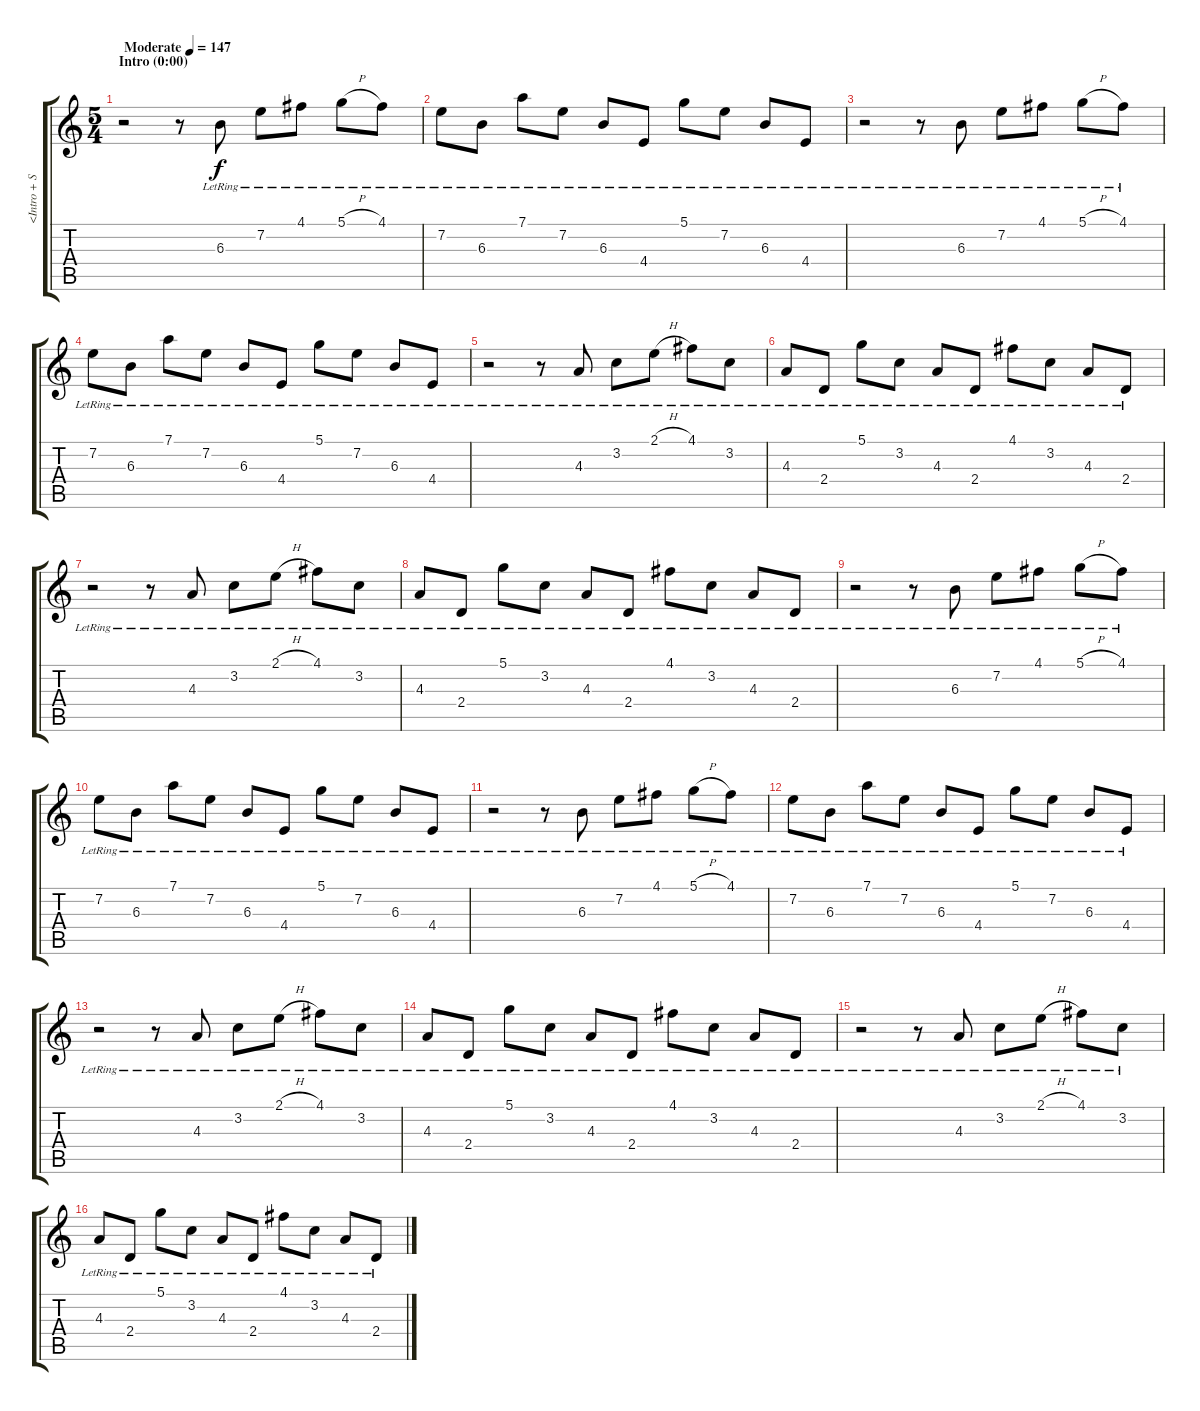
\track ("<Intro + Solo> [Guitar 3]" "<Intro + S") {instrument electricguitarclean}
\staff {score tabs}
\tuning (D4 A3 F3 C3 G2 D2) {hide}
\ts (5 4)
\section ("" "Intro (0:00)")
\tempo (147 "Moderate")
\clef g2
\ks c
r.2{dy f instrument electricguitarclean} r.8 6.3{lr}.8 7.2{lr}.8 4.1{lr}.8 5.1{h lr}.8 4.1{lr}.8 |
7.2{lr}.8 6.3{lr}.8 7.1{lr}.8 7.2{lr}.8 6.3{lr}.8 4.4{lr}.8 5.1{lr}.8 7.2{lr}.8 6.3{lr}.8 4.4{lr}.8 |
r.2 r.8 6.3{lr}.8 7.2{lr}.8 4.1{lr}.8 5.1{h lr}.8 4.1{lr}.8 |
7.2{lr}.8 6.3{lr}.8 7.1{lr}.8 7.2{lr}.8 6.3{lr}.8 4.4{lr}.8 5.1{lr}.8 7.2{lr}.8 6.3{lr}.8 4.4{lr}.8 |
r.2 r.8 4.3{lr}.8 3.2{lr}.8 2.1{h lr}.8 4.1{lr}.8 3.2{lr}.8 |
4.3{lr}.8 2.4{lr}.8 5.1{lr}.8 3.2{lr}.8 4.3{lr}.8 2.4{lr}.8 4.1{lr}.8 3.2{lr}.8 4.3{lr}.8 2.4{lr}.8 |
r.2 r.8 4.3{lr}.8 3.2{lr}.8 2.1{h lr}.8 4.1{lr}.8 3.2{lr}.8 |
4.3{lr}.8 2.4{lr}.8 5.1{lr}.8 3.2{lr}.8 4.3{lr}.8 2.4{lr}.8 4.1{lr}.8 3.2{lr}.8 4.3{lr}.8 2.4{lr}.8 |
r.2 r.8 6.3{lr}.8 7.2{lr}.8 4.1{lr}.8 5.1{h lr}.8 4.1{lr}.8 |
7.2{lr}.8 6.3{lr}.8 7.1{lr}.8 7.2{lr}.8 6.3{lr}.8 4.4{lr}.8 5.1{lr}.8 7.2{lr}.8 6.3{lr}.8 4.4{lr}.8 |
r.2 r.8 6.3{lr}.8 7.2{lr}.8 4.1{lr}.8 5.1{h lr}.8 4.1{lr}.8 |
7.2{lr}.8 6.3{lr}.8 7.1{lr}.8 7.2{lr}.8 6.3{lr}.8 4.4{lr}.8 5.1{lr}.8 7.2{lr}.8 6.3{lr}.8 4.4{lr}.8 |
r.2 r.8 4.3{lr}.8 3.2{lr}.8 2.1{h lr}.8 4.1{lr}.8 3.2{lr}.8 |
4.3{lr}.8 2.4{lr}.8 5.1{lr}.8 3.2{lr}.8 4.3{lr}.8 2.4{lr}.8 4.1{lr}.8 3.2{lr}.8 4.3{lr}.8 2.4{lr}.8 |
r.2 r.8 4.3{lr}.8 3.2{lr}.8 2.1{h lr}.8 4.1{lr}.8 3.2{lr}.8 |
4.3{lr}.8 2.4{lr}.8 5.1{lr}.8 3.2{lr}.8 4.3{lr}.8 2.4{lr}.8 4.1{lr}.8 3.2{lr}.8 4.3{lr}.8 2.4{lr}.8
